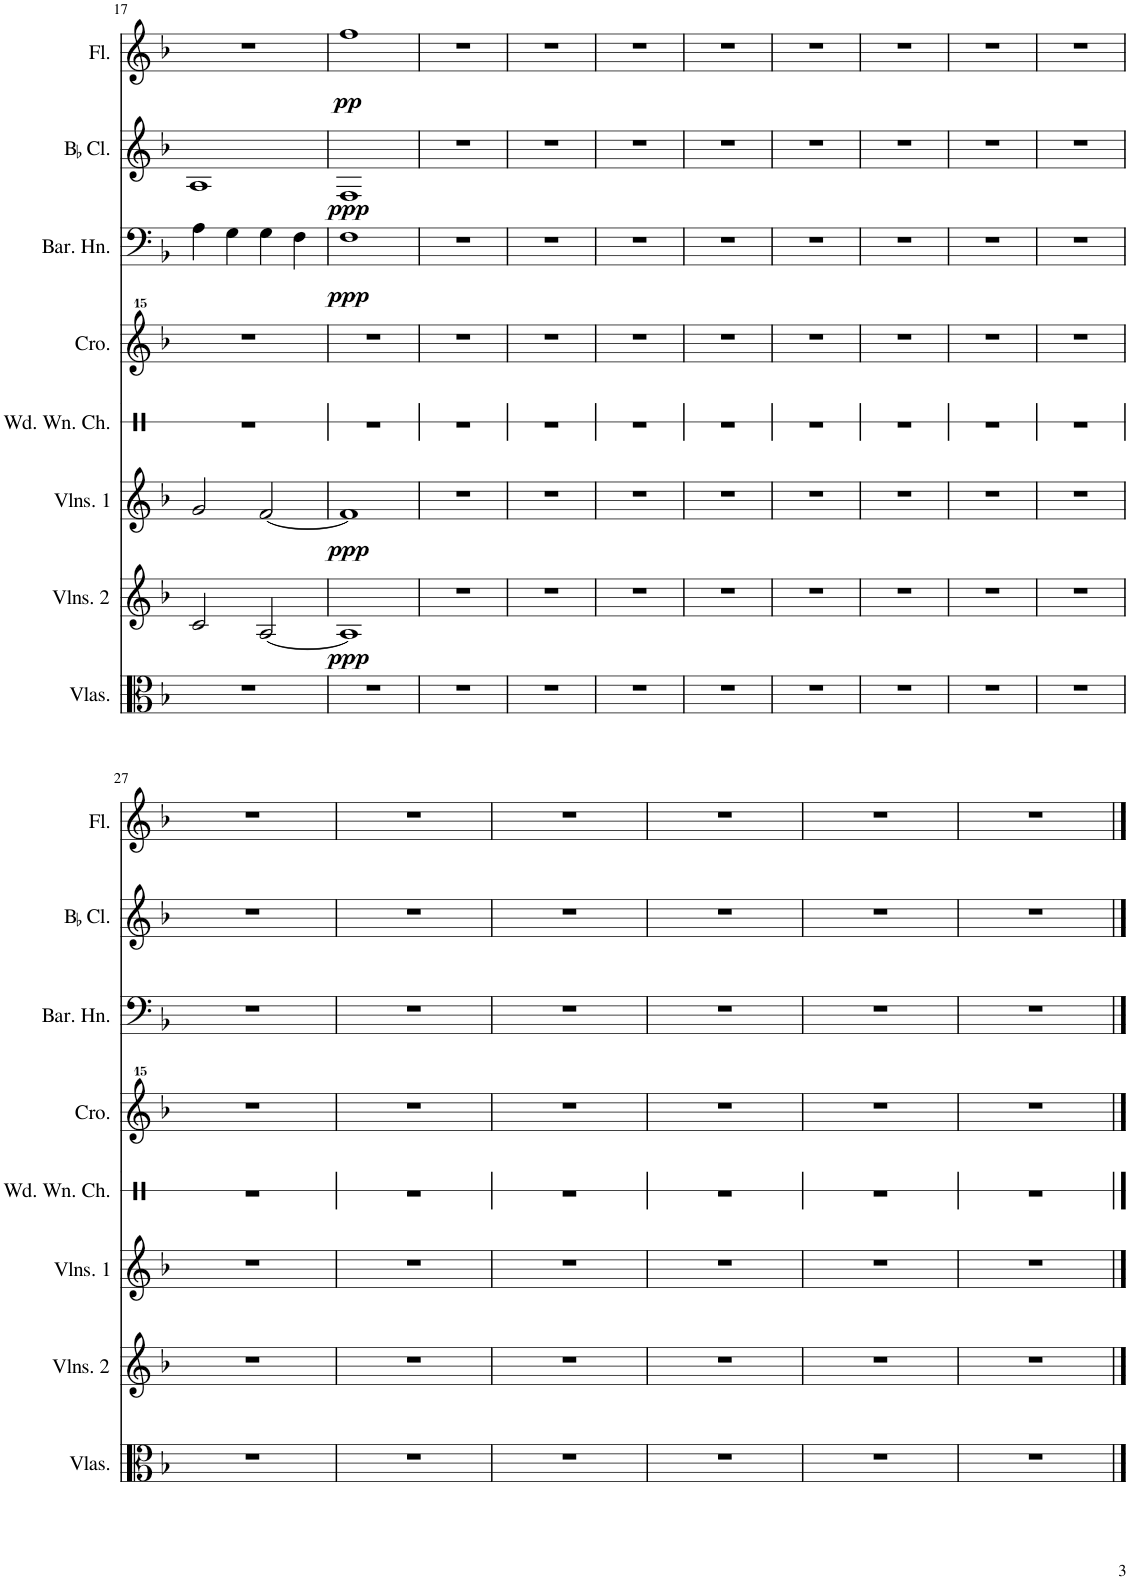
**kern	**kern	**dynam	**kern	**dynam	**kern	**kern	**kern	**dynam	**kern	**dynam	**kern	**dynam
*part8	*part7	*part7	*part6	*part6	*part5	*part4	*part3	*part3	*part2	*part2	*part1	*part1
*staff8	*staff7	*staff7	*staff6	*staff6	*staff5	*staff4	*staff3	*staff3	*staff2	*staff2	*staff1	*staff1
*I"Violas	*I"Violins 2	*	*I"Violins 1	*	*I"Wooden Wind Chimes	*I"Crotales	*I"Baritone Horn	*	*I"BaccidentalFlat Clarinet	*	*I"Flute	*
*I'Vlas.	*I'Vlns. 2	*	*I'Vlns. 1	*	*I'Wd. Wn. Ch.	*I'Cro.	*I'Bar. Hn.	*	*I'BaccidentalFlat Cl.	*	*I'Fl.	*
!!LO:PB:g=z
*clefC3	*clefG2	*	*clefG2	*	*clefX	*clefG^^2	*clefF4	*	*clefG2	*	*clefG2	*
*	*	*	*	*	*	*	*ITrd4c7	*	*ITrd1c2	*	*	*
*k[b-]	*k[b-]	*	*k[b-]	*	*k[]	*k[b-]	*k[b-]	*	*k[b-]	*	*k[b-]	*
*M4/4	*M4/4	*	*M4/4	*	*M4/4	*M4/4	*M4/4	*	*M4/4	*	*M4/4	*
=17	=17	=17	=17	=17	=17	=17	=17	=17	=17	=17	=17	=17
1r	2c/	.	2g/	.	1r	1r	4A\	.	1A	.	1r	.
.	.	.	.	.	.	.	4G\	.	.	.	.	.
.	[2A/	.	[2f/	.	.	.	4G\	.	.	.	.	.
.	.	.	.	.	.	.	4F\	.	.	.	.	.
=18	=18	=18	=18	=18	=18	=18	=18	=18	=18	=18	=18	=18
!	!	!LO:DY:b	!	!LO:DY:b	!	!	!	!LO:DY:b	!	!LO:DY:b	!	!LO:DY:b
1r	1A]	ppp	1f]	ppp	1r	1r	1F	ppp	1F	ppp	1ff	pp
=19	=19	=19	=19	=19	=19	=19	=19	=19	=19	=19	=19	=19
1r	1r	.	1r	.	1r	1r	1r	.	1r	.	1r	.
=20	=20	=20	=20	=20	=20	=20	=20	=20	=20	=20	=20	=20
1r	1r	.	1r	.	1r	1r	1r	.	1r	.	1r	.
=21	=21	=21	=21	=21	=21	=21	=21	=21	=21	=21	=21	=21
1r	1r	.	1r	.	1r	1r	1r	.	1r	.	1r	.
=22	=22	=22	=22	=22	=22	=22	=22	=22	=22	=22	=22	=22
1r	1r	.	1r	.	1r	1r	1r	.	1r	.	1r	.
=23	=23	=23	=23	=23	=23	=23	=23	=23	=23	=23	=23	=23
1r	1r	.	1r	.	1r	1r	1r	.	1r	.	1r	.
=24	=24	=24	=24	=24	=24	=24	=24	=24	=24	=24	=24	=24
1r	1r	.	1r	.	1r	1r	1r	.	1r	.	1r	.
=25	=25	=25	=25	=25	=25	=25	=25	=25	=25	=25	=25	=25
1r	1r	.	1r	.	1r	1r	1r	.	1r	.	1r	.
=26	=26	=26	=26	=26	=26	=26	=26	=26	=26	=26	=26	=26
1r	1r	.	1r	.	1r	1r	1r	.	1r	.	1r	.
!!LO:LB:g=z
=27	=27	=27	=27	=27	=27	=27	=27	=27	=27	=27	=27	=27
1r	1r	.	1r	.	1r	1r	1r	.	1r	.	1r	.
=28	=28	=28	=28	=28	=28	=28	=28	=28	=28	=28	=28	=28
1r	1r	.	1r	.	1r	1r	1r	.	1r	.	1r	.
=29	=29	=29	=29	=29	=29	=29	=29	=29	=29	=29	=29	=29
1r	1r	.	1r	.	1r	1r	1r	.	1r	.	1r	.
=30	=30	=30	=30	=30	=30	=30	=30	=30	=30	=30	=30	=30
1r	1r	.	1r	.	1r	1r	1r	.	1r	.	1r	.
=31	=31	=31	=31	=31	=31	=31	=31	=31	=31	=31	=31	=31
1r	1r	.	1r	.	1r	1r	1r	.	1r	.	1r	.
=32	=32	=32	=32	=32	=32	=32	=32	=32	=32	=32	=32	=32
1r	1r	.	1r	.	1r	1r	1r	.	1r	.	1r	.
==	==	==	==	==	==	==	==	==	==	==	==	==
*-	*-	*-	*-	*-	*-	*-	*-	*-	*-	*-	*-	*-
